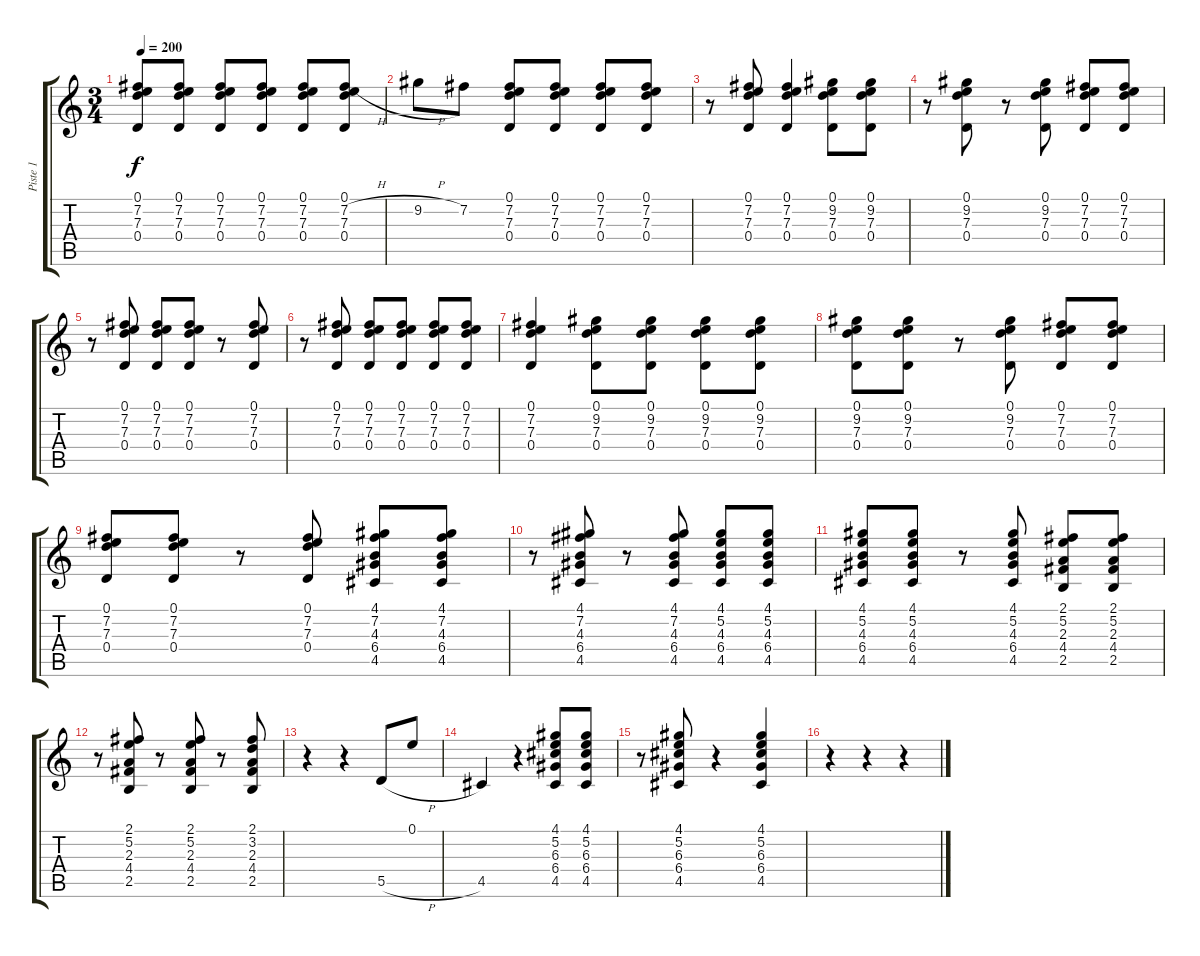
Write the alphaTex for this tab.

\track ("Piste 1" "Piste 1") {instrument acousticguitarnylon}
\staff {score tabs}
\tuning (E4 B3 G3 D3 A2 E2) {hide}
\ts (3 4)
\tempo 200
\clef g2
\ks c
(0.1 7.2 7.3 0.4).8{dy f} (0.1 7.2 7.3 0.4).8 (0.1 7.2 7.3 0.4).8 (0.1 7.2 7.3 0.4).8 (0.1 7.2 7.3 0.4).8 (0.1 7.2{h} 7.3 0.4).8 |
9.2{h}.8 7.2.8 (0.1 7.2 7.3 0.4).8 (0.1 7.2 7.3 0.4).8 (0.1 7.2 7.3 0.4).8 (0.1 7.2 7.3 0.4).8 |
r.8 (0.1 7.2 7.3 0.4).8 (0.1 7.2 7.3 0.4).4 (0.1 9.2 7.3 0.4).8 (0.1 9.2 7.3 0.4).8 |
r.8 (0.1 9.2 7.3 0.4).8 r.8 (0.1 9.2 7.3 0.4).8 (0.1 7.2 7.3 0.4).8 (0.1 7.2 7.3 0.4).8 |
r.8 (0.1 7.2 7.3 0.4).8 (0.1 7.2 7.3 0.4).8 (0.1 7.2 7.3 0.4).8 r.8 (0.1 7.2 7.3 0.4).8 |
r.8 (0.1 7.2 7.3 0.4).8 (0.1 7.2 7.3 0.4).8 (0.1 7.2 7.3 0.4).8 (0.1 7.2 7.3 0.4).8 (0.1 7.2 7.3 0.4).8 |
(0.1 7.2 7.3 0.4).4 (0.1 9.2 7.3 0.4).8 (0.1 9.2 7.3 0.4).8 (0.1 9.2 7.3 0.4).8 (0.1 9.2 7.3 0.4).8 |
(0.1 9.2 7.3 0.4).8 (0.1 9.2 7.3 0.4).8 r.8 (0.1 9.2 7.3 0.4).8 (0.1 7.2 7.3 0.4).8 (0.1 7.2 7.3 0.4).8 |
(0.1 7.2 7.3 0.4).8 (0.1 7.2 7.3 0.4).8 r.8 (0.1 7.2 7.3 0.4).8 (4.1 7.2 4.3 6.4 4.5).8 (4.1 7.2 4.3 6.4 4.5).8 |
r.8 (4.1 7.2 4.3 6.4 4.5).8 r.8 (4.1 7.2 4.3 6.4 4.5).8 (4.1 5.2 4.3 6.4 4.5).8 (4.1 5.2 4.3 6.4 4.5).8 |
(4.1 5.2 4.3 6.4 4.5).8 (4.1 5.2 4.3 6.4 4.5).8 r.8 (4.1 5.2 4.3 6.4 4.5).8 (2.1 5.2 2.3 4.4 2.5).8 (2.1 5.2 2.3 4.4 2.5).8 |
r.8 (2.1 5.2 2.3 4.4 2.5).8 r.8 (2.1 5.2 2.3 4.4 2.5).8 r.8 (2.1 3.2 2.3 4.4 2.5).8 |
r.4 r.4 5.5{h}.8 0.1.8 |
4.5.4 r.4 (4.1 5.2 6.3 6.4 4.5).8 (4.1 5.2 6.3 6.4 4.5).8 |
r.8 (4.1 5.2 6.3 6.4 4.5).8 r.4 (4.1 5.2 6.3 6.4 4.5).4 |
r.4 r.4 r.4
